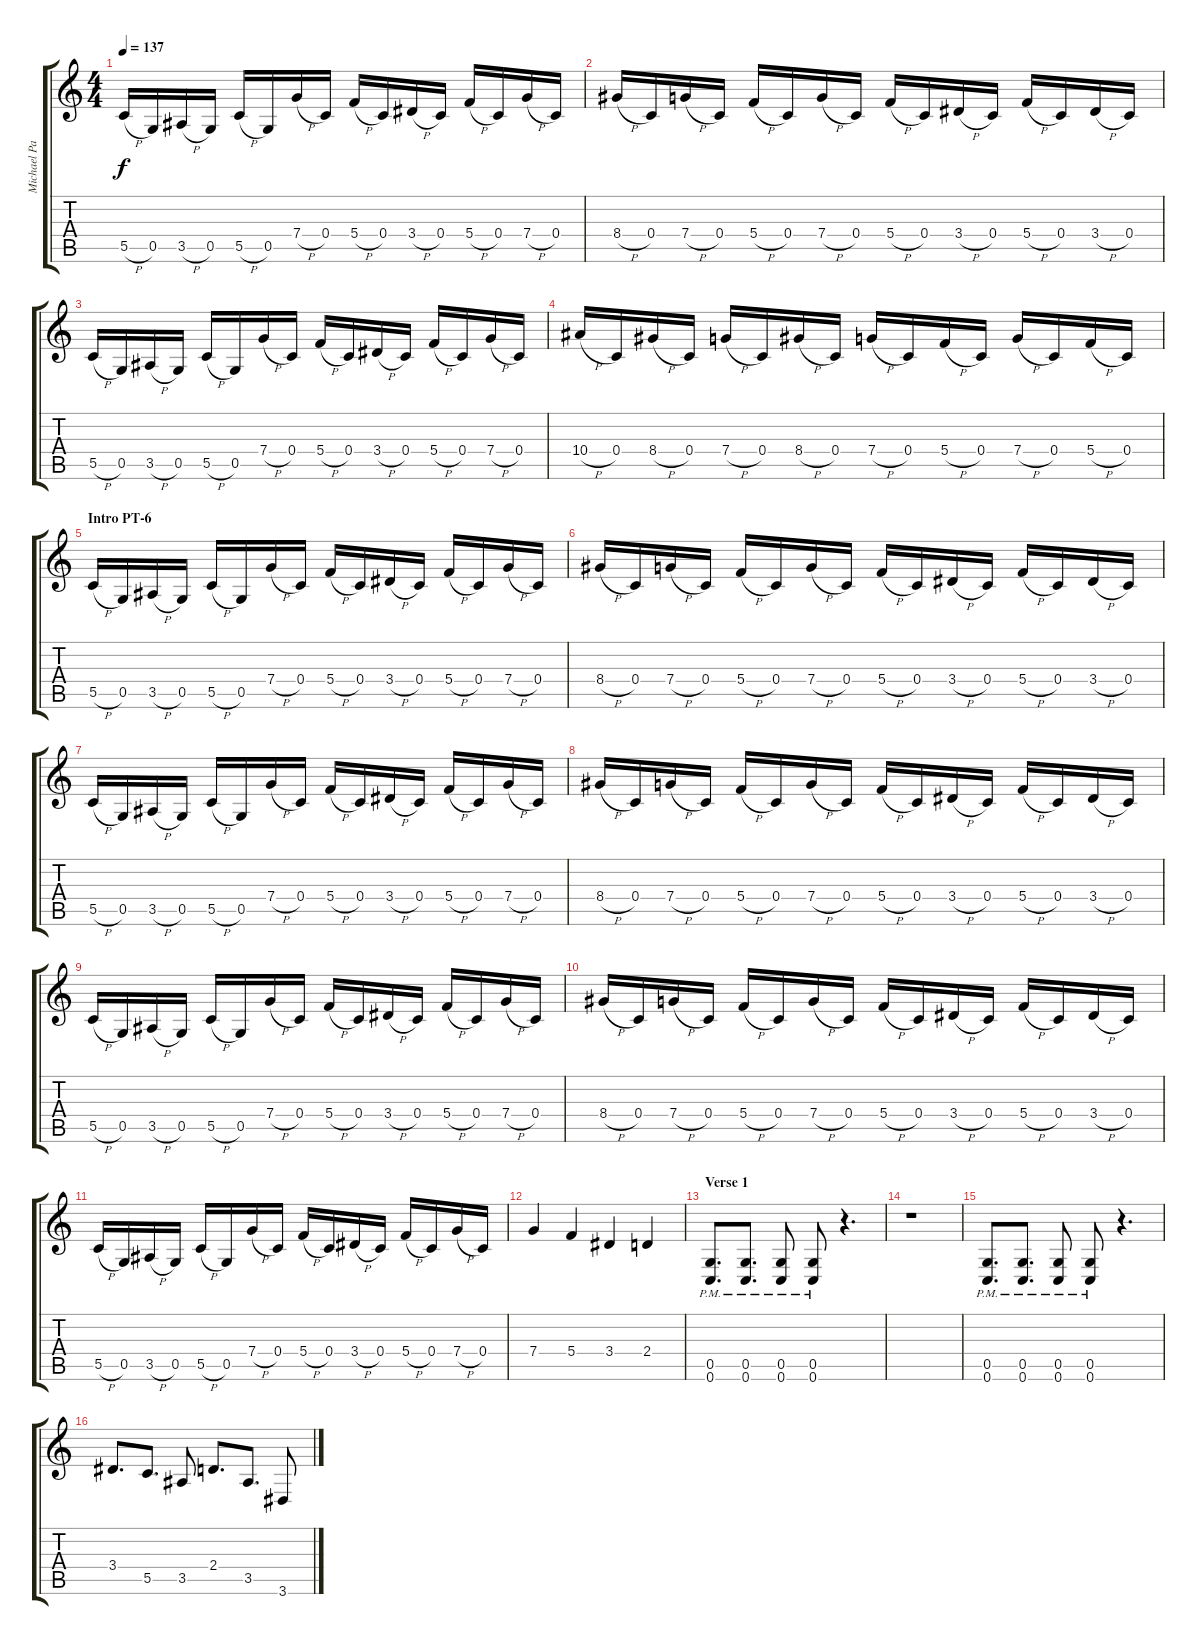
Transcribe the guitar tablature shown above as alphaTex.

\track ("Michael Padge (Lead Guitar)" "Michael Pa") {instrument distortionguitar}
\staff {score tabs}
\tuning (D4 A3 F3 C3 G2 C2) {hide}
\ts (4 4)
\tempo 137
\clef g2
\ks c
5.5{h}.16{dy f} 0.5.16 3.5{h}.16 0.5.16 5.5{h}.16 0.5.16 7.4{h}.16 0.4.16 5.4{h}.16 0.4.16 3.4{h}.16 0.4.16 5.4{h}.16 0.4.16 7.4{h}.16 0.4.16 |
8.4{h}.16 0.4.16 7.4{h}.16 0.4.16 5.4{h}.16 0.4.16 7.4{h}.16 0.4.16 5.4{h}.16 0.4.16 3.4{h}.16 0.4.16 5.4{h}.16 0.4.16 3.4{h}.16 0.4.16 |
5.5{h}.16 0.5.16 3.5{h}.16 0.5.16 5.5{h}.16 0.5.16 7.4{h}.16 0.4.16 5.4{h}.16 0.4.16 3.4{h}.16 0.4.16 5.4{h}.16 0.4.16 7.4{h}.16 0.4.16 |
10.4{h}.16 0.4.16 8.4{h}.16 0.4.16 7.4{h}.16 0.4.16 8.4{h}.16 0.4.16 7.4{h}.16 0.4.16 5.4{h}.16 0.4.16 7.4{h}.16 0.4.16 5.4{h}.16 0.4.16 |
\section ("" "Intro PT-6")
5.5{h}.16 0.5.16 3.5{h}.16 0.5.16 5.5{h}.16 0.5.16 7.4{h}.16 0.4.16 5.4{h}.16 0.4.16 3.4{h}.16 0.4.16 5.4{h}.16 0.4.16 7.4{h}.16 0.4.16 |
8.4{h}.16 0.4.16 7.4{h}.16 0.4.16 5.4{h}.16 0.4.16 7.4{h}.16 0.4.16 5.4{h}.16 0.4.16 3.4{h}.16 0.4.16 5.4{h}.16 0.4.16 3.4{h}.16 0.4.16 |
5.5{h}.16 0.5.16 3.5{h}.16 0.5.16 5.5{h}.16 0.5.16 7.4{h}.16 0.4.16 5.4{h}.16 0.4.16 3.4{h}.16 0.4.16 5.4{h}.16 0.4.16 7.4{h}.16 0.4.16 |
8.4{h}.16 0.4.16 7.4{h}.16 0.4.16 5.4{h}.16 0.4.16 7.4{h}.16 0.4.16 5.4{h}.16 0.4.16 3.4{h}.16 0.4.16 5.4{h}.16 0.4.16 3.4{h}.16 0.4.16 |
5.5{h}.16 0.5.16 3.5{h}.16 0.5.16 5.5{h}.16 0.5.16 7.4{h}.16 0.4.16 5.4{h}.16 0.4.16 3.4{h}.16 0.4.16 5.4{h}.16 0.4.16 7.4{h}.16 0.4.16 |
8.4{h}.16 0.4.16 7.4{h}.16 0.4.16 5.4{h}.16 0.4.16 7.4{h}.16 0.4.16 5.4{h}.16 0.4.16 3.4{h}.16 0.4.16 5.4{h}.16 0.4.16 3.4{h}.16 0.4.16 |
5.5{h}.16 0.5.16 3.5{h}.16 0.5.16 5.5{h}.16 0.5.16 7.4{h}.16 0.4.16 5.4{h}.16 0.4.16 3.4{h}.16 0.4.16 5.4{h}.16 0.4.16 7.4{h}.16 0.4.16 |
7.4.4 5.4.4 3.4.4 2.4.4 |
\section ("" "Verse 1")
(0.5{pm} 0.6{pm}).8{d} (0.5{pm} 0.6{pm}).8{d} (0.5{pm} 0.6{pm}).8 (0.5{pm} 0.6{pm}).8 r.4{d} |
r.1 |
(0.5{pm} 0.6{pm}).8{d} (0.5{pm} 0.6{pm}).8{d} (0.5{pm} 0.6{pm}).8 (0.5{pm} 0.6{pm}).8 r.4{d} |
3.4.8{d} 5.5.8{d} 3.5.8 2.4.8{d} 3.5.8{d} 3.6.8
